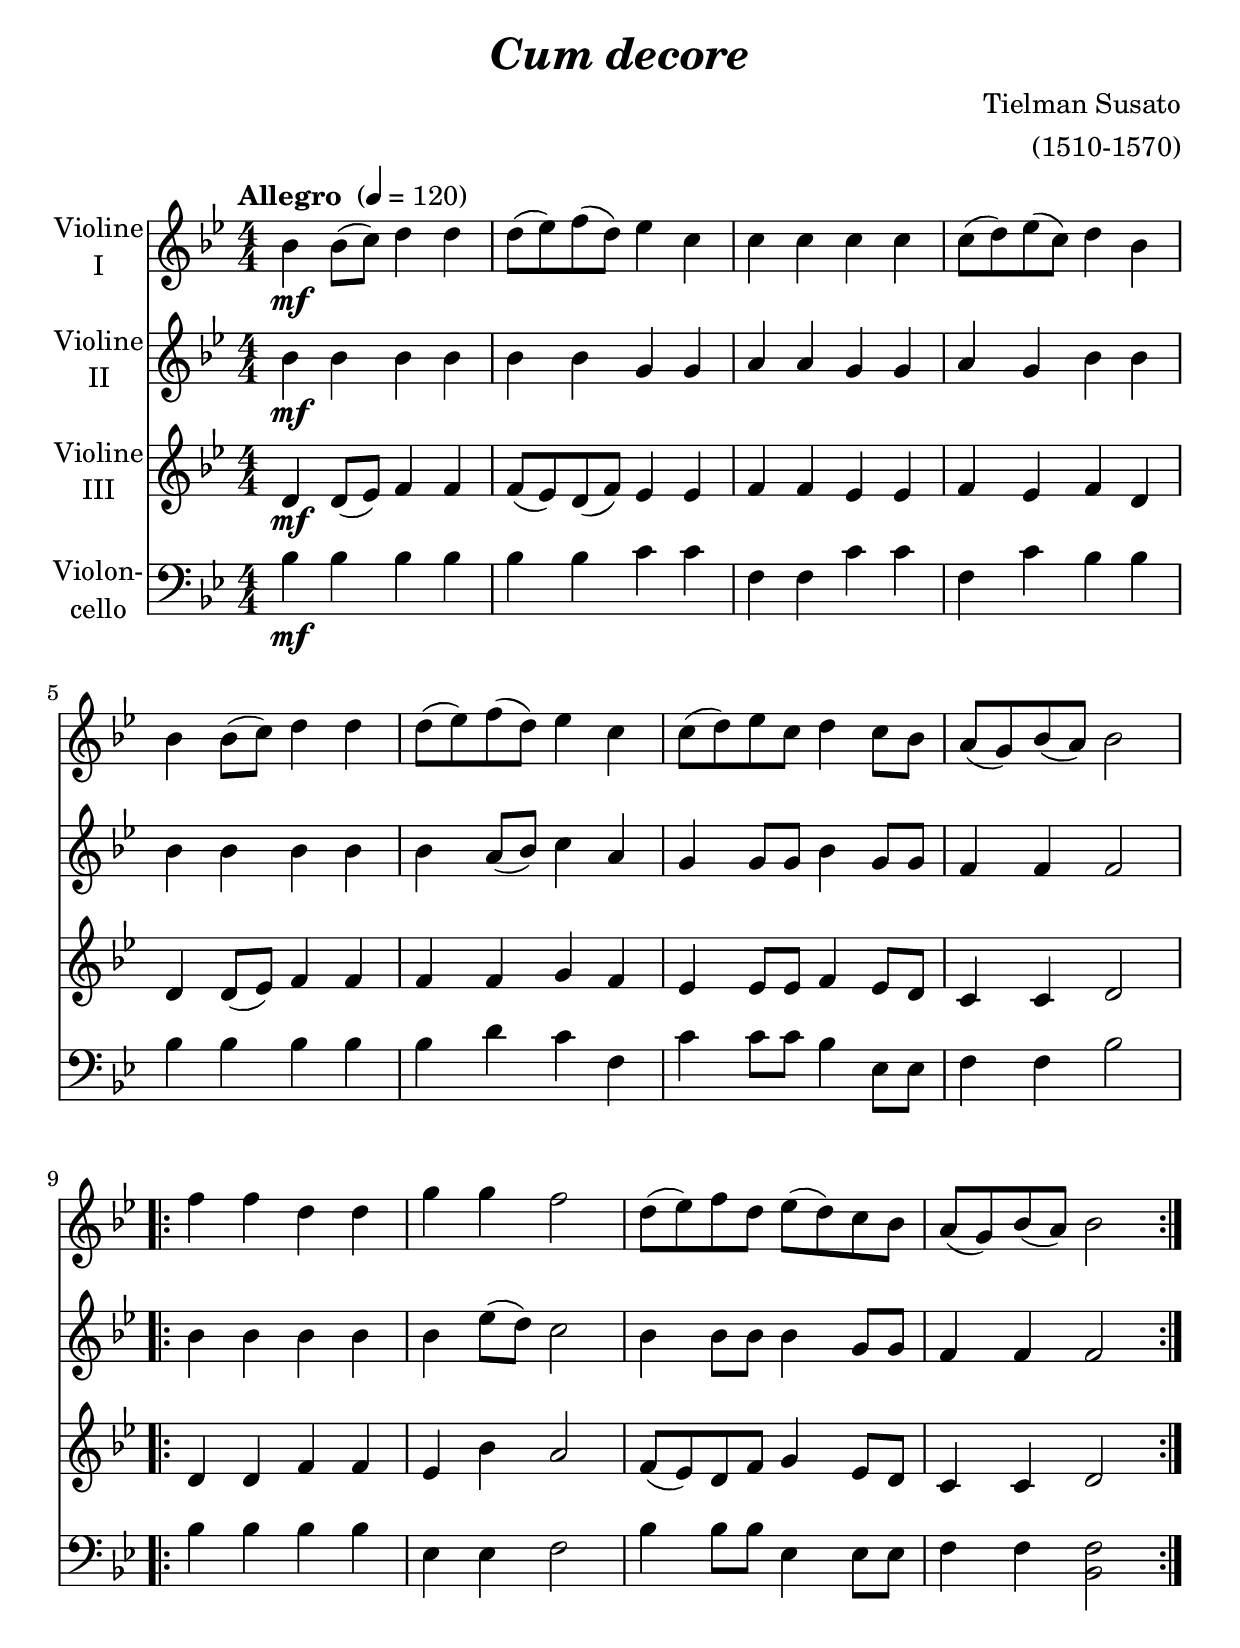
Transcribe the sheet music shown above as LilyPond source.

\version "2.14.2"
\include "deutsch.ly"

#(set-global-staff-size 24)

\header {
  title     = \markup \bold \italic "Cum decore"
  composer  = "Tielman Susato"
  arranger  = "(1510-1570)"
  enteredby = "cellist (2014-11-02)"
}

voiceconsts = {
  \key f \major
  \time 4/4
  \tempo "Allegro " 4=120
  \numericTimeSignature
  \compressFullBarRests
  %\set tupletSpannerDuration = #(ly:make-moment 1 4)
}

mifl = "clarinet"
mist = "string ensemble 1"
miba = "bassoon"
mikl = "drawbar organ"

va = \relative c' {
   \voiceconsts

   f4\mf f8( g) a4 a
   a8( b) c( a) b4 g
   g g g g
   g8( a) b( g) a4 f

   f f8( g) a4 a
   a8( b) c( a) b4 g
   g8( a) b g a4 g8 f
   e( d) f( e) f2

   \repeat volta 2 {
     c'4 c a a
     d d c2
     a8( b) c a b( a) g f
     e( d) f( e) f2
   }
}

vb = \relative c' {
   \voiceconsts

   f4\mf f f f
   f f d d
   e e d d
   e d f f

   f f f f
   f e8( f) g4 e
   d d8 d f4 d8 d
   c4 c c2

   \repeat volta 2 {
     f4 f f f
     f b8( a) g2
     f4 f8 f f4 d8 d
     c4 c c2
   }
}

vc = \relative c' {
   \voiceconsts

   a4\mf a8( b) c4 c
   c8( b) a( c) b4 b
   c c b b
   c b c a

   a a8( b) c4 c
   c c d c
   b b8 b c4 b8 a
   g4 g a2

   \repeat volta 2 {
     a4 a c c
     b f' e2
     c8( b) a c d4 b8 a
     g4 g a2
   }
}

vd = \relative c {
   \voiceconsts
   \clef "bass"

   f4\mf f f f
   f f g g
   c, c g' g
   c, g' f f

   f f f f
   f a g c,
   g' g8 g f4 b,8 b
   c4 c f2

   \repeat volta 2 {
     f4 f f f
     b, b c2
     f4 f8 f b,4 b8 b
     c4 c <f, c'>2
   }
}


music = <<
      \new Staff {
        \set Staff.midiInstrument = \mist
        \set Staff.instrumentName = \markup \center-column { "Violine" "I" }
        \transpose f b { \va }
      }

      \new Staff {
        \set Staff.midiInstrument = \mist
        \set Staff.instrumentName = \markup \center-column { "Violine" "II" }
        \transpose f b { \vb }
      }

      \new Staff {
        \set Staff.midiInstrument = \mist
        \set Staff.instrumentName = \markup \center-column { "Violine" "III" }
        \transpose f b { \vc }
      }

      \new Staff {
        \set Staff.midiInstrument = \miba
        \set Staff.instrumentName = \markup \center-column { "Violon-" "cello" }
        \transpose f b { \vd }
      }
>>

\book {
  \score {
   \music
    \layout {}
  }

  \score {
    \unfoldRepeats \music

    \midi {
      \context {
        \Score
      }
    }
  }
}
